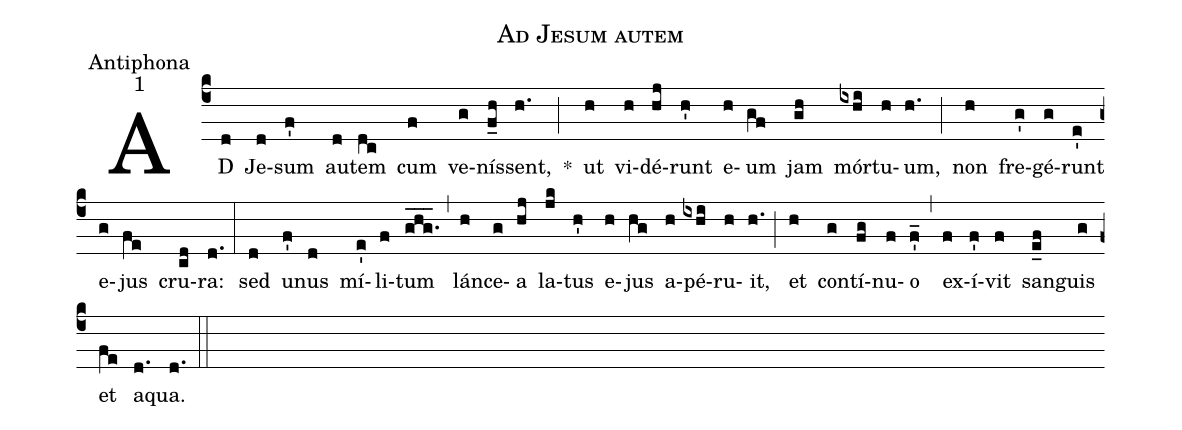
name:Ad Jesum autem;
office-part:Antiphona;
mode:1;
%%
(c4) AD(d) Je(d)sum(f') au(d)tem(dc) cum(f) ve(g)nís(f_h)sent,(h.) *(;) ut(h) vi(h)dé(hj)runt(h') e(h)um(gf) jam(gh) mór(ixhi)tu(h)um,(h.) (;) non(h) fre(g')gé(g)runt(e') e(g)jus(fe) cru(cd)ra:(d.) (:) sed(d) u(f')nus(d) mí(e')li(f)tum(g_h_g._) (,) lán(h)ce(g)a(hj) la(jk)tus(h') e(h)jus(hg) a(h)pé(ixhi)ru(h)it,(h.) (;) et(h) con(g)tí(fg)nu(f)o(f'_) (,) ex(f)í(f')vit(f) san(e_f)guis(g) et(fe) a(d.)qua.(d.) (::)
